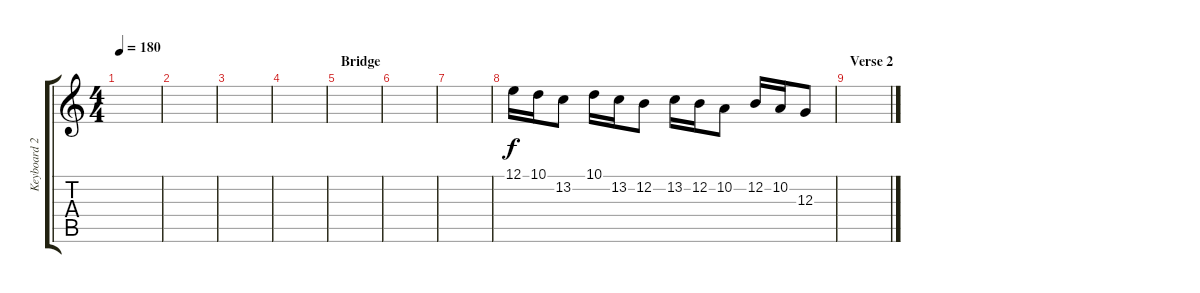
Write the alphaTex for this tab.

\track ("Keyboard 2" "Keyboard 2") {instrument stringensemble1}
\staff {score tabs}
\tuning (E4 B3 G3 D3 A2 E2) {hide}
\ts (4 4)
\tempo 180
\clef g2
\ks c
|
|
|
|
\section ("" "Bridge")
|
|
|
12.1.16 10.1.16 13.2.8 10.1.16 13.2.16 12.2.8 13.2.16 12.2.16 10.2.8 12.2.16 10.2.16 12.3.8 |
\section ("" "Verse 2")
